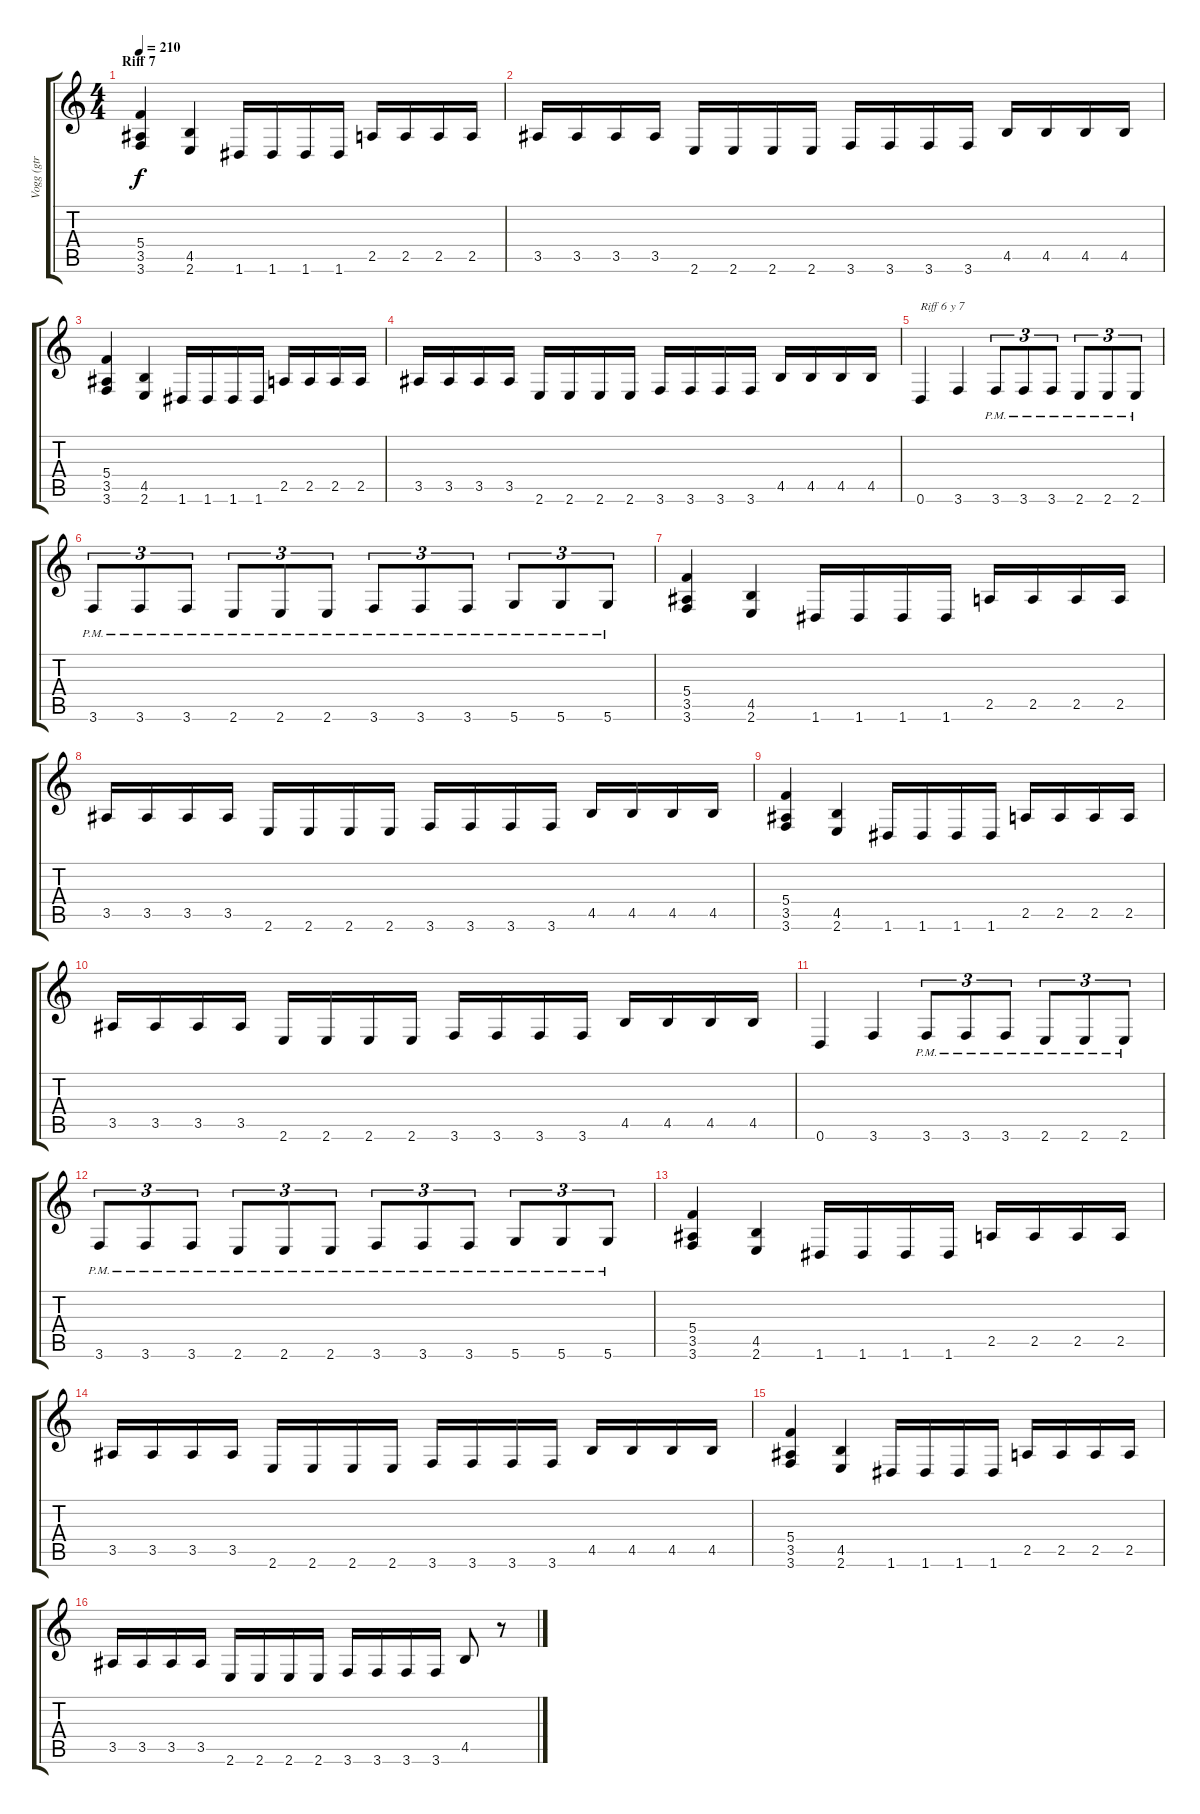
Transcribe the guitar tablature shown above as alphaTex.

\track ("Vogg (gtr 1)" "Vogg (gtr ") {instrument distortionguitar}
\staff {score tabs}
\tuning (D4 A3 F3 C3 G2 D2) {hide}
\ts (4 4)
\section ("" "Riff 7")
\tempo 210
\clef g2
\ks c
(5.4 3.5 3.6).4{dy f} (4.5 2.6).4 1.6.16 1.6.16 1.6.16 1.6.16 2.5.16 2.5.16 2.5.16 2.5.16 |
3.5.16 3.5.16 3.5.16 3.5.16 2.6.16 2.6.16 2.6.16 2.6.16 3.6.16 3.6.16 3.6.16 3.6.16 4.5.16 4.5.16 4.5.16 4.5.16 |
(5.4 3.5 3.6).4 (4.5 2.6).4 1.6.16 1.6.16 1.6.16 1.6.16 2.5.16 2.5.16 2.5.16 2.5.16 |
3.5.16 3.5.16 3.5.16 3.5.16 2.6.16 2.6.16 2.6.16 2.6.16 3.6.16 3.6.16 3.6.16 3.6.16 4.5.16 4.5.16 4.5.16 4.5.16 |
0.6.4{txt "Riff 6 y 7"} 3.6.4 3.6{pm}.8{tu (3 2)} 3.6{pm}.8{tu (3 2)} 3.6{pm}.8{tu (3 2)} 2.6{pm}.8{tu (3 2)} 2.6{pm}.8{tu (3 2)} 2.6{pm}.8{tu (3 2)} |
3.6{pm}.8{tu (3 2)} 3.6{pm}.8{tu (3 2)} 3.6{pm}.8{tu (3 2)} 2.6{pm}.8{tu (3 2)} 2.6{pm}.8{tu (3 2)} 2.6{pm}.8{tu (3 2)} 3.6{pm}.8{tu (3 2)} 3.6{pm}.8{tu (3 2)} 3.6{pm}.8{tu (3 2)} 5.6{pm}.8{tu (3 2)} 5.6{pm}.8{tu (3 2)} 5.6{pm}.8{tu (3 2)} |
(5.4 3.5 3.6).4 (4.5 2.6).4 1.6.16 1.6.16 1.6.16 1.6.16 2.5.16 2.5.16 2.5.16 2.5.16 |
3.5.16 3.5.16 3.5.16 3.5.16 2.6.16 2.6.16 2.6.16 2.6.16 3.6.16 3.6.16 3.6.16 3.6.16 4.5.16 4.5.16 4.5.16 4.5.16 |
(5.4 3.5 3.6).4 (4.5 2.6).4 1.6.16 1.6.16 1.6.16 1.6.16 2.5.16 2.5.16 2.5.16 2.5.16 |
3.5.16 3.5.16 3.5.16 3.5.16 2.6.16 2.6.16 2.6.16 2.6.16 3.6.16 3.6.16 3.6.16 3.6.16 4.5.16 4.5.16 4.5.16 4.5.16 |
0.6.4 3.6.4 3.6{pm}.8{tu (3 2)} 3.6{pm}.8{tu (3 2)} 3.6{pm}.8{tu (3 2)} 2.6{pm}.8{tu (3 2)} 2.6{pm}.8{tu (3 2)} 2.6{pm}.8{tu (3 2)} |
3.6{pm}.8{tu (3 2)} 3.6{pm}.8{tu (3 2)} 3.6{pm}.8{tu (3 2)} 2.6{pm}.8{tu (3 2)} 2.6{pm}.8{tu (3 2)} 2.6{pm}.8{tu (3 2)} 3.6{pm}.8{tu (3 2)} 3.6{pm}.8{tu (3 2)} 3.6{pm}.8{tu (3 2)} 5.6{pm}.8{tu (3 2)} 5.6{pm}.8{tu (3 2)} 5.6{pm}.8{tu (3 2)} |
(5.4 3.5 3.6).4 (4.5 2.6).4 1.6.16 1.6.16 1.6.16 1.6.16 2.5.16 2.5.16 2.5.16 2.5.16 |
3.5.16 3.5.16 3.5.16 3.5.16 2.6.16 2.6.16 2.6.16 2.6.16 3.6.16 3.6.16 3.6.16 3.6.16 4.5.16 4.5.16 4.5.16 4.5.16 |
(5.4 3.5 3.6).4 (4.5 2.6).4 1.6.16 1.6.16 1.6.16 1.6.16 2.5.16 2.5.16 2.5.16 2.5.16 |
3.5.16 3.5.16 3.5.16 3.5.16 2.6.16 2.6.16 2.6.16 2.6.16 3.6.16 3.6.16 3.6.16 3.6.16 4.5.8 r.8
